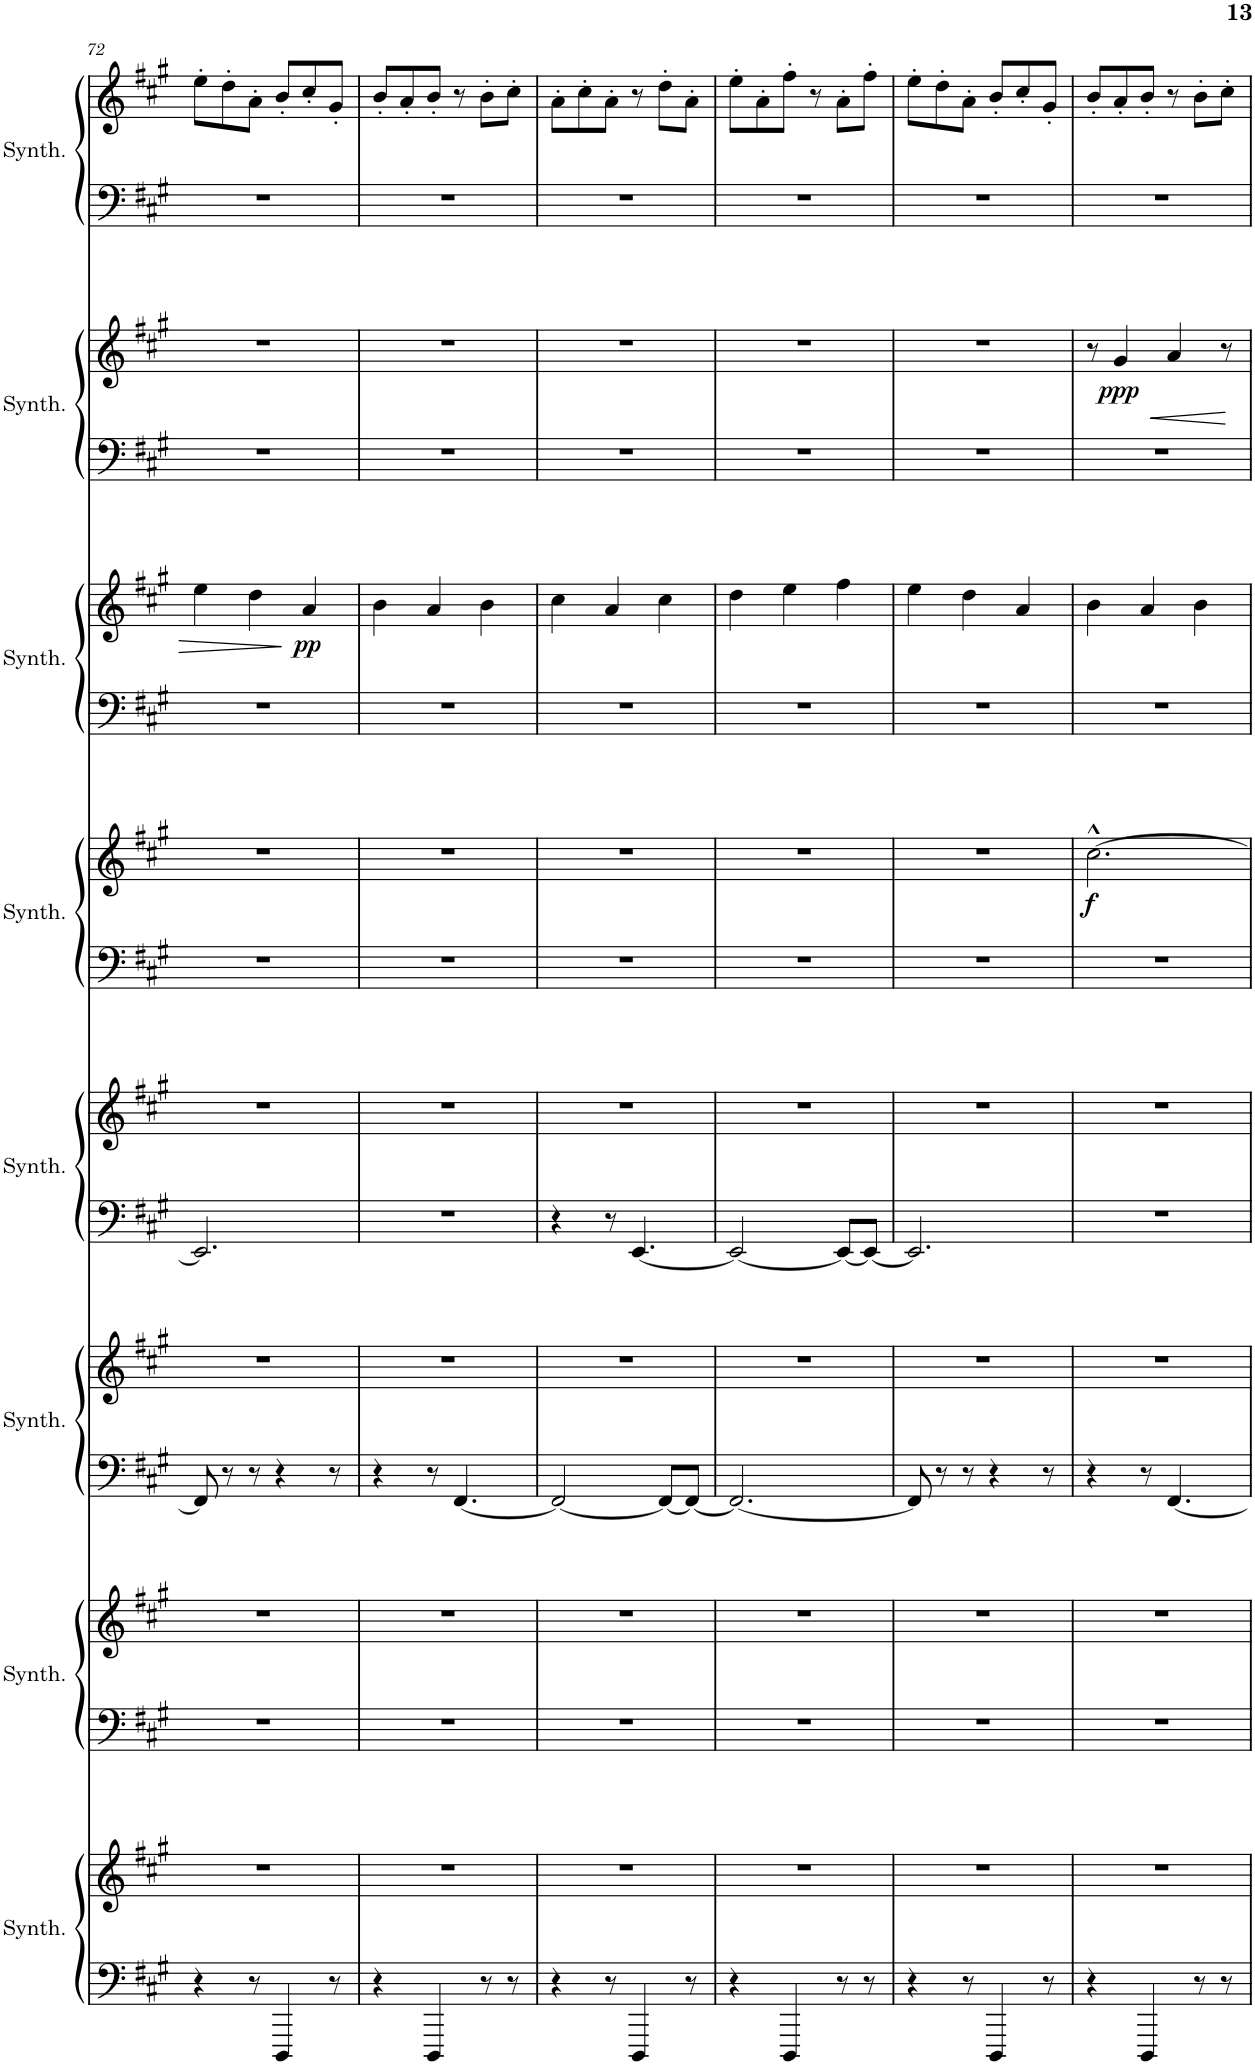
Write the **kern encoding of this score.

**kern	**kern	**kern	**kern	**kern	**kern	**kern	**kern	**kern	**kern	**dynam	**kern	**kern	**dynam	**kern	**kern	**dynam	**kern	**kern
*part8	*part8	*part7	*part7	*part6	*part6	*part5	*part5	*part4	*part4	*part4	*part3	*part3	*part3	*part2	*part2	*part2	*part1	*part1
*staff16	*staff15	*staff14	*staff13	*staff12	*staff11	*staff10	*staff9	*staff8	*staff7	*staff7/8	*staff6	*staff5	*staff5/6	*staff4	*staff3	*staff3/4	*staff2	*staff1
*I"Crystal Synthesizer	*	*I"Saw Synthesizer	*	*I"Bass Synthesizer	*	*I"Atmosphere Synthesizer	*	*I"Goblins Synthesizer	*	*	*I"Choir Synthesizer	*	*	*I"Bowed Synthesizer	*	*	*I"String Synthesizer	*
*I'Synth.	*	*I'Synth.	*	*I'Synth.	*	*I'Synth.	*	*I'Synth.	*	*	*I'Synth.	*	*	*I'Synth.	*	*	*I'Synth.	*
!!LO:PB:g=z
*clefF4	*clefG2	*clefF4	*clefG2	*clefF4	*clefG2	*clefF4	*clefG2	*clefF4	*clefG2	*	*clefF4	*clefG2	*	*clefF4	*clefG2	*	*clefF4	*clefG2
*k[f#c#g#]	*k[f#c#g#]	*k[f#c#g#]	*k[f#c#g#]	*k[f#c#g#]	*k[f#c#g#]	*k[f#c#g#]	*k[f#c#g#]	*k[f#c#g#]	*k[f#c#g#]	*	*k[f#c#g#]	*k[f#c#g#]	*	*k[f#c#g#]	*k[f#c#g#]	*	*k[f#c#g#]	*k[f#c#g#]
*M6/8	*M6/8	*M6/8	*M6/8	*M6/8	*M6/8	*M6/8	*M6/8	*M6/8	*M6/8	*	*M6/8	*M6/8	*	*M6/8	*M6/8	*	*M6/8	*M6/8
=72	=72	=72	=72	=72	=72	=72	=72	=72	=72	=72	=72	=72	=72	=72	=72	=72	=72	=72
4r	2.r	2.r	2.r	8FF#/]	2.r	2.EE/]	2.r	2.r	2.r	.	2.r	4ee\	.	2.r	2.r	.	2.r	8ee'\L
.	.	.	.	8r	.	.	.	.	.	.	.	.	.	.	.	.	.	8dd'\
8r	.	.	.	8r	.	.	.	.	.	.	.	4dd\	.	.	.	.	.	8a'\J
4DDD/	.	.	.	4r	.	.	.	.	.	.	.	.	.	.	.	.	.	8b'/L
!	!	!	!	!	!	!	!	!	!	!	!	!	!LO:DY:b	!	!	!	!	!
.	.	.	.	.	.	.	.	.	.	.	.	4a/	pp	.	.	.	.	8cc#'/
8r	.	.	.	8r	.	.	.	.	.	.	.	.	.	.	.	.	.	8g#'/J
=73	=73	=73	=73	=73	=73	=73	=73	=73	=73	=73	=73	=73	=73	=73	=73	=73	=73	=73
4r	2.r	2.r	2.r	4r	2.r	2.r	2.r	2.r	2.r	.	2.r	4b\	.	2.r	2.r	.	2.r	8b'/L
.	.	.	.	.	.	.	.	.	.	.	.	.	.	.	.	.	.	8a'/
4DDD/	.	.	.	8r	.	.	.	.	.	.	.	4a/	.	.	.	.	.	8b'/J
.	.	.	.	[4.FF#/	.	.	.	.	.	.	.	.	.	.	.	.	.	8r
8r	.	.	.	.	.	.	.	.	.	.	.	4b\	.	.	.	.	.	8b'\L
8r	.	.	.	.	.	.	.	.	.	.	.	.	.	.	.	.	.	8cc#'\J
=74	=74	=74	=74	=74	=74	=74	=74	=74	=74	=74	=74	=74	=74	=74	=74	=74	=74	=74
4r	2.r	2.r	2.r	2FF#/_	2.r	4r	2.r	2.r	2.r	.	2.r	4cc#\	.	2.r	2.r	.	2.r	8a'\L
.	.	.	.	.	.	.	.	.	.	.	.	.	.	.	.	.	.	8cc#'\
8r	.	.	.	.	.	8r	.	.	.	.	.	4a/	.	.	.	.	.	8a'\J
4DDD/	.	.	.	.	.	[4.EE/	.	.	.	.	.	.	.	.	.	.	.	8r
.	.	.	.	8FF#/L_	.	.	.	.	.	.	.	4cc#\	.	.	.	.	.	8dd'\L
8r	.	.	.	8FF#/J_	.	.	.	.	.	.	.	.	.	.	.	.	.	8a'\J
=75	=75	=75	=75	=75	=75	=75	=75	=75	=75	=75	=75	=75	=75	=75	=75	=75	=75	=75
4r	2.r	2.r	2.r	2.FF#/_	2.r	2EE/_	2.r	2.r	2.r	.	2.r	4dd\	.	2.r	2.r	.	2.r	8ee'\L
.	.	.	.	.	.	.	.	.	.	.	.	.	.	.	.	.	.	8a'\
4DDD/	.	.	.	.	.	.	.	.	.	.	.	4ee\	.	.	.	.	.	8ff#'\J
.	.	.	.	.	.	.	.	.	.	.	.	.	.	.	.	.	.	8r
8r	.	.	.	.	.	8EE/L_	.	.	.	.	.	4ff#\	.	.	.	.	.	8a'\L
8r	.	.	.	.	.	8EE/J_	.	.	.	.	.	.	.	.	.	.	.	8ff#'\J
=76	=76	=76	=76	=76	=76	=76	=76	=76	=76	=76	=76	=76	=76	=76	=76	=76	=76	=76
4r	2.r	2.r	2.r	8FF#/]	2.r	2.EE/]	2.r	2.r	2.r	.	2.r	4ee\	.	2.r	2.r	.	2.r	8ee'\L
.	.	.	.	8r	.	.	.	.	.	.	.	.	.	.	.	.	.	8dd'\
8r	.	.	.	8r	.	.	.	.	.	.	.	4dd\	.	.	.	.	.	8a'\J
4DDD/	.	.	.	4r	.	.	.	.	.	.	.	.	.	.	.	.	.	8b'/L
.	.	.	.	.	.	.	.	.	.	.	.	4a/	.	.	.	.	.	8cc#'/
8r	.	.	.	8r	.	.	.	.	.	.	.	.	.	.	.	.	.	8g#'/J
=77	=77	=77	=77	=77	=77	=77	=77	=77	=77	=77	=77	=77	=77	=77	=77	=77	=77	=77
!	!	!	!	!	!	!	!	!	!	!LO:DY:b	!	!	!	!	!	!	!	!
4r	2.r	2.r	2.r	4r	2.r	2.r	2.r	2.r	[2.cc#^^\	f	2.r	4b\	.	2.r	8r	.	2.r	8b'/L
!	!	!	!	!	!	!	!	!	!	!	!	!	!	!	!	!LO:DY:b	!	!
.	.	.	.	.	.	.	.	.	.	.	.	.	.	.	4g#/	ppp	.	8a'/
4DDD/	.	.	.	8r	.	.	.	.	.	.	.	4a/	.	.	.	.	.	8b'/J
.	.	.	.	[4.FF#/	.	.	.	.	.	.	.	.	.	.	4a/	.	.	8r
8r	.	.	.	.	.	.	.	.	.	.	.	4b\	.	.	.	.	.	8b'\L
8r	.	.	.	.	.	.	.	.	.	.	.	.	.	.	8r	.	.	8cc#'\J
=	=	=	=	=	=	=	=	=	=	=	=	=	=	=	=	=	=	=
*-	*-	*-	*-	*-	*-	*-	*-	*-	*-	*-	*-	*-	*-	*-	*-	*-	*-	*-
